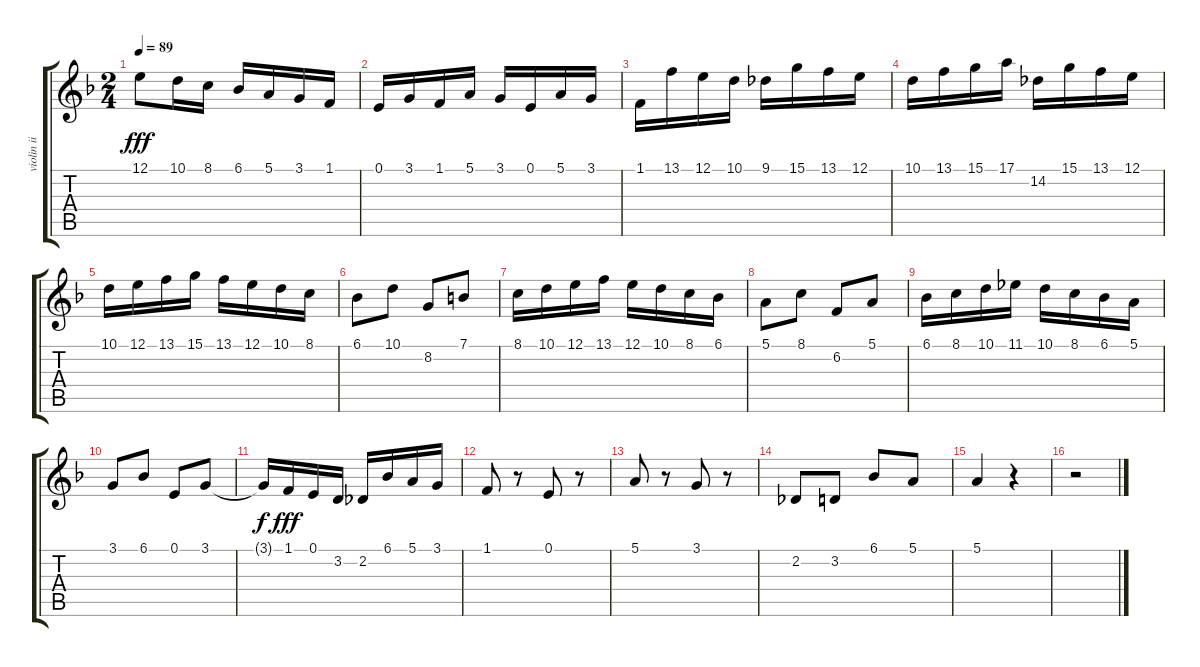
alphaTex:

\track ("violin ii" "violin ii") {instrument stringensemble1}
\staff {score tabs}
\tuning (E4 B3 G3 D3 A2 E2) {hide}
\ts (2 4)
\tempo 89
\clef g2
\ks dminor
12.1.8{dy fff} 10.1.16 8.1.16 6.1.16 5.1.16 3.1.16 1.1.16 |
0.1.16 3.1.16 1.1.16 5.1.16 3.1.16 0.1.16 5.1.16 3.1.16 |
1.1.16 13.1.16 12.1.16 10.1.16 9.1.16 15.1.16 13.1.16 12.1.16 |
10.1.16 13.1.16 15.1.16 17.1.16 14.2.16 15.1.16 13.1.16 12.1.16 |
10.1.16 12.1.16 13.1.16 15.1.16 13.1.16 12.1.16 10.1.16 8.1.16 |
6.1.8 10.1.8 8.2.8 7.1.8 |
8.1.16 10.1.16 12.1.16 13.1.16 12.1.16 10.1.16 8.1.16 6.1.16 |
5.1.8 8.1.8 6.2.8 5.1.8 |
6.1.16 8.1.16 10.1.16 11.1.16 10.1.16 8.1.16 6.1.16 5.1.16 |
3.1.8 6.1.8 0.1.8 3.1.8 |
3.1{t}.16{dy f} 1.1.16{dy fff} 0.1.16 3.2.16 2.2.16 6.1.16 5.1.16 3.1.16 |
1.1.8 r.8 0.1.8 r.8 |
5.1.8 r.8 3.1.8 r.8 |
2.2.8 3.2.8 6.1.8 5.1.8 |
5.1.4 r.4 |
r.2
